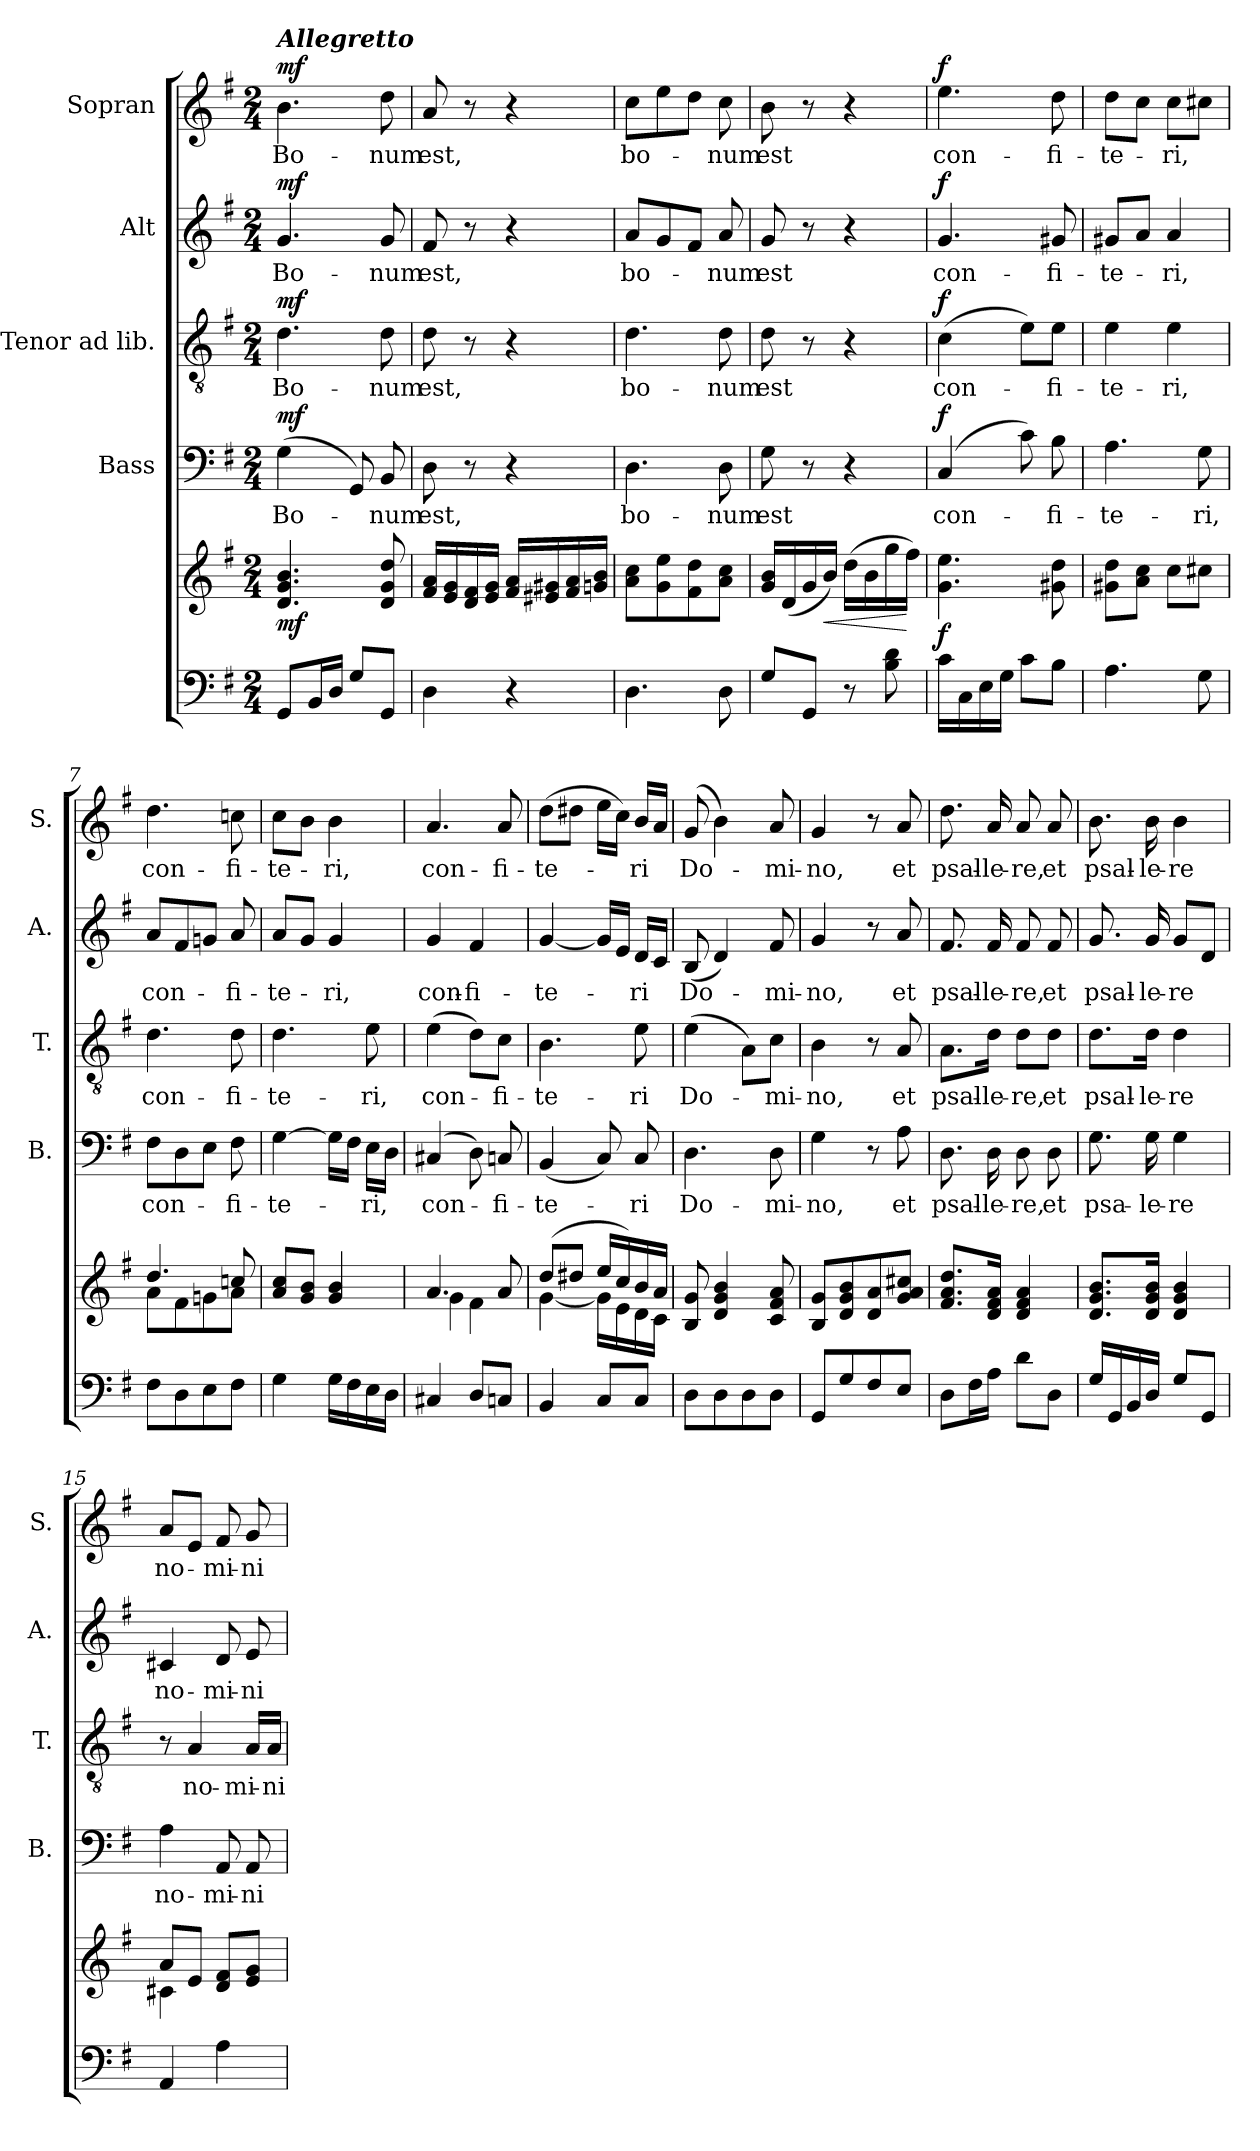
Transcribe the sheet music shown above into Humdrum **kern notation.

**kern	**kern	**dynam	**kern	**text	**dynam	**kern	**text	**dynam	**kern	**text	**dynam	**kern	**text	**dynam
*part5	*part5	*part5	*part4	*part4	*part4	*part3	*part3	*part3	*part2	*part2	*part2	*part1	*part1	*part1
*staff6	*staff5	*staff5/6	*staff4	*staff4	*staff4	*staff3	*staff3	*staff3	*staff2	*staff2	*staff2	*staff1	*staff1	*staff1
*	*	*	*I"Bass	*	*	*I"Tenor ad lib.	*	*	*I"Alt	*	*	*I"Sopran	*	*
*	*	*	*I'B.	*	*	*I'T.	*	*	*I'A.	*	*	*I'S.	*	*
*clefF4	*clefG2	*	*clefF4	*	*	*clefGv2	*	*	*clefG2	*	*	*clefG2	*	*
*k[f#]	*k[f#]	*	*k[f#]	*	*	*k[f#]	*	*	*k[f#]	*	*	*k[f#]	*	*
*G:	*G:	*	*G:	*	*	*G:	*	*	*G:	*	*	*G:	*	*
*M2/4	*M2/4	*	*M2/4	*	*	*M2/4	*	*	*M2/4	*	*	*M2/4	*	*
=1	=1	=1	=1	=1	=1	=1	=1	=1	=1	=1	=1	=1	=1	=1
!	!	!	!	!	!	!	!	!	!	!	!	!LO:TX:a:Bi:t=Allegretto	!	!
!	!	!LO:DY:b	!	!LO:LY:b	!LO:DY:a	!	!LO:LY:b	!LO:DY:a	!	!LO:LY:b	!LO:DY:a	!	!LO:LY:b	!LO:DY:a
8GG/L	4.d/ 4.g/ 4.b/	mf	(>4G\	Bo-	mf	4.d\	Bo-	mf	4.g/	Bo-	mf	4.b\	Bo-	mf
16BB/L	.	.	.	.	.	.	.	.	.	.	.	.	.	.
16D/JJ	.	.	.	.	.	.	.	.	.	.	.	.	.	.
8G/L	.	.	8GG/)	.	.	.	.	.	.	.	.	.	.	.
!	!	!	!	!LO:LY:b	!	!	!LO:LY:b	!	!	!LO:LY:b	!	!	!LO:LY:b	!
8GG/J	8d/ 8g/ 8dd/	.	8BB/	-num	.	8d\	-num	.	8g/	-num	.	8dd\	-num	.
=2	=2	=2	=2	=2	=2	=2	=2	=2	=2	=2	=2	=2	=2	=2
!	!	!	!	!LO:LY:b	!	!	!LO:LY:b	!	!	!LO:LY:b	!	!	!LO:LY:b	!
4D\	16f#/ 16a/LL	.	8D\	est,	.	8d\	est,	.	8f#/	est,	.	8a/	est,	.
.	16e/ 16g/	.	.	.	.	.	.	.	.	.	.	.	.	.
.	16d/ 16f#/	.	8r	.	.	8r	.	.	8r	.	.	8r	.	.
.	16e/ 16g/JJ	.	.	.	.	.	.	.	.	.	.	.	.	.
4r	16f#/ 16a/LL	.	4r	.	.	4r	.	.	4r	.	.	4r	.	.
.	16e#X/ 16g#X/	.	.	.	.	.	.	.	.	.	.	.	.	.
.	16f#/ 16a/	.	.	.	.	.	.	.	.	.	.	.	.	.
.	16gn/ 16b/JJ	.	.	.	.	.	.	.	.	.	.	.	.	.
=3	=3	=3	=3	=3	=3	=3	=3	=3	=3	=3	=3	=3	=3	=3
!	!	!	!	!LO:LY:b	!	!	!LO:LY:b	!	!	!LO:LY:b	!	!	!LO:LY:b	!
4.D\	8a\ 8cc\L	.	4.D\	bo-	.	4.d\	bo-	.	8a/L	bo-	.	8cc\L	bo-	.
.	8g\ 8ee\	.	.	.	.	.	.	.	8g/	.	.	8ee\	.	.
.	8f#\ 8dd\	.	.	.	.	.	.	.	8f#/J	.	.	8dd\J	.	.
!	!	!	!	!LO:LY:b	!	!	!LO:LY:b	!	!	!LO:LY:b	!	!	!LO:LY:b	!
8D\	8a\ 8cc\J	.	8D\	-num	.	8d\	-num	.	8a/	-num	.	8cc\	-num	.
=4	=4	=4	=4	=4	=4	=4	=4	=4	=4	=4	=4	=4	=4	=4
!	!	!	!	!LO:LY:b	!	!	!LO:LY:b	!	!	!LO:LY:b	!	!	!LO:LY:b	!
8G/L	16g/ 16b/LL	.	8G\	est	.	8d\	est	.	8g/	est	.	8b\	est	.
.	(<16d/	.	.	.	.	.	.	.	.	.	.	.	.	.
8GG/J	16g/	.	8r	.	.	8r	.	.	8r	.	.	8r	.	.
!	!	!LO:HP:b	!	!	!	!	!	!	!	!	!	!	!	!
.	16b/JJ)	<	.	.	.	.	.	.	.	.	.	.	.	.
8r	(>16dd\LL	.	4r	.	.	4r	.	.	4r	.	.	4r	.	.
.	16b\	.	.	.	.	.	.	.	.	.	.	.	.	.
8B\ 8d\	16gg\	.	.	.	.	.	.	.	.	.	.	.	.	.
.	16ff#\JJ)	[	.	.	.	.	.	.	.	.	.	.	.	.
=5	=5	=5	=5	=5	=5	=5	=5	=5	=5	=5	=5	=5	=5	=5
!	!	!LO:DY:b	!	!LO:LY:b	!LO:DY:a	!	!LO:LY:b	!LO:DY:a	!	!LO:LY:b	!LO:DY:a	!	!LO:LY:b	!LO:DY:a
16c\LL	4.g\ 4.ee\	f	(4C/	con-	f	(>4c\	con-	f	4.g/	con-	f	4.ee\	con-	f
16C\	.	.	.	.	.	.	.	.	.	.	.	.	.	.
16E\	.	.	.	.	.	.	.	.	.	.	.	.	.	.
16G\JJ	.	.	.	.	.	.	.	.	.	.	.	.	.	.
8c\L	.	.	8c\)	.	.	8e\L)	.	.	.	.	.	.	.	.
!	!	!	!	!LO:LY:b	!	!	!LO:LY:b	!	!	!LO:LY:b	!	!	!LO:LY:b	!
8B\J	8g#X\ 8dd\	.	8B\	-fi-	.	8e\J	-fi-	.	8g#X/	-fi-	.	8dd\	-fi-	.
!!LO:LB:g=z
=6	=6	=6	=6	=6	=6	=6	=6	=6	=6	=6	=6	=6	=6	=6
!	!	!	!	!LO:LY:b	!	!	!LO:LY:b	!	!	!LO:LY:b	!	!	!LO:LY:b	!
4.A\	8g#X\ 8dd\L	.	4.A\	-te-	.	4e\	-te-	.	8g#X/L	-te-	.	8dd\L	-te-	.
.	8a\ 8cc\J	.	.	.	.	.	.	.	8a/J	.	.	8cc\J	.	.
!	!	!	!	!	!	!	!LO:LY:b	!	!	!LO:LY:b	!	!	!LO:LY:b	!
.	8cc\L	.	.	.	.	4e\	-ri,	.	4a/	-ri,	.	8cc\L	-ri,	.
!	!	!	!	!LO:LY:b	!	!	!	!	!	!	!	!	!	!
8G\	8cc#X\J	.	8G\	-ri,	.	.	.	.	.	.	.	8cc#X\J	.	.
=7	=7	=7	=7	=7	=7	=7	=7	=7	=7	=7	=7	=7	=7	=7
*	*^	*	*	*	*	*	*	*	*	*	*	*	*	*
!	!	!	!	!	!LO:LY:b	!	!	!LO:LY:b	!	!	!LO:LY:b	!	!	!LO:LY:b	!
8F#\L	4.dd/	8a\L	.	8F#\L	con-	.	4.d\	con-	.	8a/L	con-	.	4.dd\	con-	.
8D\	.	8f#\	.	8D\	.	.	.	.	.	8f#/	.	.	.	.	.
8E\	.	8gn\	.	8E\J	.	.	.	.	.	8gn/J	.	.	.	.	.
!	!	!	!	!	!LO:LY:b	!	!	!LO:LY:b	!	!	!LO:LY:b	!	!	!LO:LY:b	!
8F#\J	8ccn/	8a\J	.	8F#\	-fi-	.	8d\	-fi-	.	8a/	-fi-	.	8ccn\	-fi-	.
=8	=8	=8	=8	=8	=8	=8	=8	=8	=8	=8	=8	=8	=8	=8	=8
!	!	!	!	!	!LO:LY:b	!	!	!LO:LY:b	!	!	!LO:LY:b	!	!	!LO:LY:b	!
*	*v	*v	*	*	*	*	*	*	*	*	*	*	*	*	*
4G\	8a/ 8cc/L	.	[4G\	-te-	.	4.d\	-te-	.	8a/L	-te-	.	8cc\L	-te-	.
.	8g/ 8b/J	.	.	.	.	.	.	.	8g/J	.	.	8b\J	.	.
!	!	!	!	!	!	!	!	!	!	!LO:LY:b	!	!	!LO:LY:b	!
16G\LL	4g/ 4b/	.	16G\LL]	.	.	.	.	.	4g/	-ri,	.	4b\	-ri,	.
16F#\	.	.	16F#\JJ	.	.	.	.	.	.	.	.	.	.	.
!	!	!	!	!LO:LY:b	!	!	!LO:LY:b	!	!	!	!	!	!	!
16E\	.	.	16E\LL	-ri,	.	8e\	-ri,	.	.	.	.	.	.	.
16D\JJ	.	.	16D\JJ	.	.	.	.	.	.	.	.	.	.	.
=9	=9	=9	=9	=9	=9	=9	=9	=9	=9	=9	=9	=9	=9	=9
*	*^	*	*	*	*	*	*	*	*	*	*	*	*	*
!	!	!	!	!	!LO:LY:b	!	!	!LO:LY:b	!	!	!LO:LY:b	!	!	!LO:LY:b	!
4C#X/	4.a/	4g\	.	(4C#X/	con-	.	(>4e\	con-	.	4g/	con-	.	4.a/	con-	.
!	!	!	!	!	!	!	!	!	!	!	!LO:LY:b	!	!	!	!
8D/L	.	4f#\	.	8D\)	.	.	8d\L)	.	.	4f#/	-fi-	.	.	.	.
!	!	!	!	!	!LO:LY:b	!	!	!LO:LY:b	!	!	!	!	!	!LO:LY:b	!
8Cn/J	8a/	.	.	8Cn/	-fi-	.	8c\J	-fi-	.	.	.	.	8a/	-fi-	.
=10	=10	=10	=10	=10	=10	=10	=10	=10	=10	=10	=10	=10	=10	=10	=10
!	!	!	!	!	!LO:LY:b	!	!	!LO:LY:b	!	!	!LO:LY:b	!	!	!LO:LY:b	!
4BB/	(>8dd/L	[<4g\	.	(<4BB/	-te-	.	4.B\	-te-	.	[4g/	-te-	.	(>8dd\L	-te-	.
.	8dd#X/J	.	.	.	.	.	.	.	.	.	.	.	8dd#X\J	.	.
8C/L	16ee/LL	16g\LL]	.	8C/)	.	.	.	.	.	16g/LL]	.	.	16ee\LL	.	.
.	16cc/)	16e\	.	.	.	.	.	.	.	16e/JJ	.	.	16cc\JJ)	.	.
!	!	!	!	!	!LO:LY:b	!	!	!LO:LY:b	!	!	!LO:LY:b	!	!	!LO:LY:b	!
8C/J	16b/	16d\	.	8C/	-ri	.	8e\	-ri	.	16d/LL	-ri	.	16b/LL	-ri	.
.	16a/JJ	16c\JJ	.	.	.	.	.	.	.	16c/JJ	.	.	16a/JJ	.	.
=11	=11	=11	=11	=11	=11	=11	=11	=11	=11	=11	=11	=11	=11	=11	=11
!	!	!	!	!	!LO:LY:b	!	!	!LO:LY:b	!	!	!LO:LY:b	!	!	!LO:LY:b	!
*	*v	*v	*	*	*	*	*	*	*	*	*	*	*	*	*
8D\L	8B/ 8g/	.	4.D\	Do-	.	(>4e\	Do-	.	(<8B/	Do-	.	(8g/	Do-	.
8D\	4d/ 4g/ 4b/	.	.	.	.	.	.	.	4d/)	.	.	4b\)	.	.
8D\	.	.	.	.	.	8A\L)	.	.	.	.	.	.	.	.
!	!	!	!	!LO:LY:b	!	!	!LO:LY:b	!	!	!LO:LY:b	!	!	!LO:LY:b	!
8D\J	8c/ 8f#/ 8a/	.	8D\	-mi-	.	8c\J	-mi-	.	8f#/	-mi-	.	8a/	-mi-	.
=12	=12	=12	=12	=12	=12	=12	=12	=12	=12	=12	=12	=12	=12	=12
!	!	!	!	!LO:LY:b	!	!	!LO:LY:b	!	!	!LO:LY:b	!	!	!LO:LY:b	!
8GG/L	8B/ 8g/L	.	4G\	-no,	.	4B\	-no,	.	4g/	-no,	.	4g/	-no,	.
8G/	8d/ 8g/ 8b/	.	.	.	.	.	.	.	.	.	.	.	.	.
8F#/	8d/ 8a/	.	8r	.	.	8r	.	.	8r	.	.	8r	.	.
!	!	!	!	!LO:LY:b	!	!	!LO:LY:b	!	!	!LO:LY:b	!	!	!LO:LY:b	!
8E/J	8g/ 8a/ 8cc#X/J	.	8A\	et	.	8A/	et	.	8a/	et	.	8a/	et	.
!!LO:PB:g=z
=13	=13	=13	=13	=13	=13	=13	=13	=13	=13	=13	=13	=13	=13	=13
!	!	!	!	!LO:LY:b	!	!	!LO:LY:b	!	!	!LO:LY:b	!	!	!LO:LY:b	!
8D\L	8.f#/ 8.a/ 8.dd/L	.	8.D\	psal-	.	8.A\L	psal-	.	8.f#/	psal-	.	8.dd\	psal-	.
16F#\L	.	.	.	.	.	.	.	.	.	.	.	.	.	.
!	!	!	!	!LO:LY:b	!	!	!LO:LY:b	!	!	!LO:LY:b	!	!	!LO:LY:b	!
16A\JJ	16d/ 16f#/ 16a/Jk	.	16D\	-le-	.	16d\Jk	-le-	.	16f#/	-le-	.	16a/	-le-	.
!	!	!	!	!LO:LY:b	!	!	!LO:LY:b	!	!	!LO:LY:b	!	!	!LO:LY:b	!
8d\L	4d/ 4f#/ 4a/	.	8D\	-re,	.	8d\L	-re,	.	8f#/	-re,	.	8a/	-re,	.
!	!	!	!	!LO:LY:b	!	!	!LO:LY:b	!	!	!LO:LY:b	!	!	!LO:LY:b	!
8D\J	.	.	8D\	et	.	8d\J	et	.	8f#/	et	.	8a/	et	.
=14	=14	=14	=14	=14	=14	=14	=14	=14	=14	=14	=14	=14	=14	=14
!	!	!	!	!LO:LY:b	!	!	!LO:LY:b	!	!	!LO:LY:b	!	!	!LO:LY:b	!
16G/LL	8.d/ 8.g/ 8.b/L	.	8.G\	psa-	.	8.d\L	psal-	.	8.g/	psal-	.	8.b\	psal-	.
16GG/	.	.	.	.	.	.	.	.	.	.	.	.	.	.
16BB/	.	.	.	.	.	.	.	.	.	.	.	.	.	.
!	!	!	!	!LO:LY:b	!	!	!LO:LY:b	!	!	!LO:LY:b	!	!	!LO:LY:b	!
16D/JJ	16d/ 16g/ 16b/Jk	.	16G\	-le-	.	16d\Jk	-le-	.	16g/	-le-	.	16b\	-le-	.
!	!	!	!	!LO:LY:b	!	!	!LO:LY:b	!	!	!LO:LY:b	!	!	!LO:LY:b	!
8G/L	4d/ 4g/ 4b/	.	4G\	-re	.	4d\	-re	.	8g/L	-re	.	4b\	-re	.
8GG/J	.	.	.	.	.	.	.	.	8d/J	.	.	.	.	.
=15	=15	=15	=15	=15	=15	=15	=15	=15	=15	=15	=15	=15	=15	=15
*	*^	*	*	*	*	*	*	*	*	*	*	*	*	*
!	!	!	!	!	!LO:LY:b	!	!	!	!	!	!LO:LY:b	!	!	!LO:LY:b	!
4AA/	8a/L	4c#X\	.	4A\	no-	.	8r	.	.	4c#X/	no-	.	8a/L	no-	.
!	!	!	!	!	!	!	!	!LO:LY:b	!	!	!	!	!	!	!
.	8e/J	.	.	.	.	.	4A/	no-	.	.	.	.	8e/J	.	.
!	!	!	!	!	!LO:LY:b	!	!	!	!	!	!LO:LY:b	!	!	!LO:LY:b	!
4A\	8d/ 8f#/L	4ryy	.	8AA/	-mi-	.	.	.	.	8d/	-mi-	.	8f#/	-mi-	.
!	!	!	!	!	!LO:LY:b	!	!	!LO:LY:b	!	!	!LO:LY:b	!	!	!LO:LY:b	!
.	8e/ 8g/J	.	.	8AA/	-ni	.	16A/LL	-mi-	.	8e/	-ni	.	8g/	-ni	.
!	!	!	!	!	!	!	!	!LO:LY:b	!	!	!	!	!	!	!
.	.	.	.	.	.	.	16A/JJ	-ni	.	.	.	.	.	.	.
*	*v	*v	*	*	*	*	*	*	*	*	*	*	*	*	*
=	=	=	=	=	=	=	=	=	=	=	=	=	=	=
*-	*-	*-	*-	*-	*-	*-	*-	*-	*-	*-	*-	*-	*-	*-
